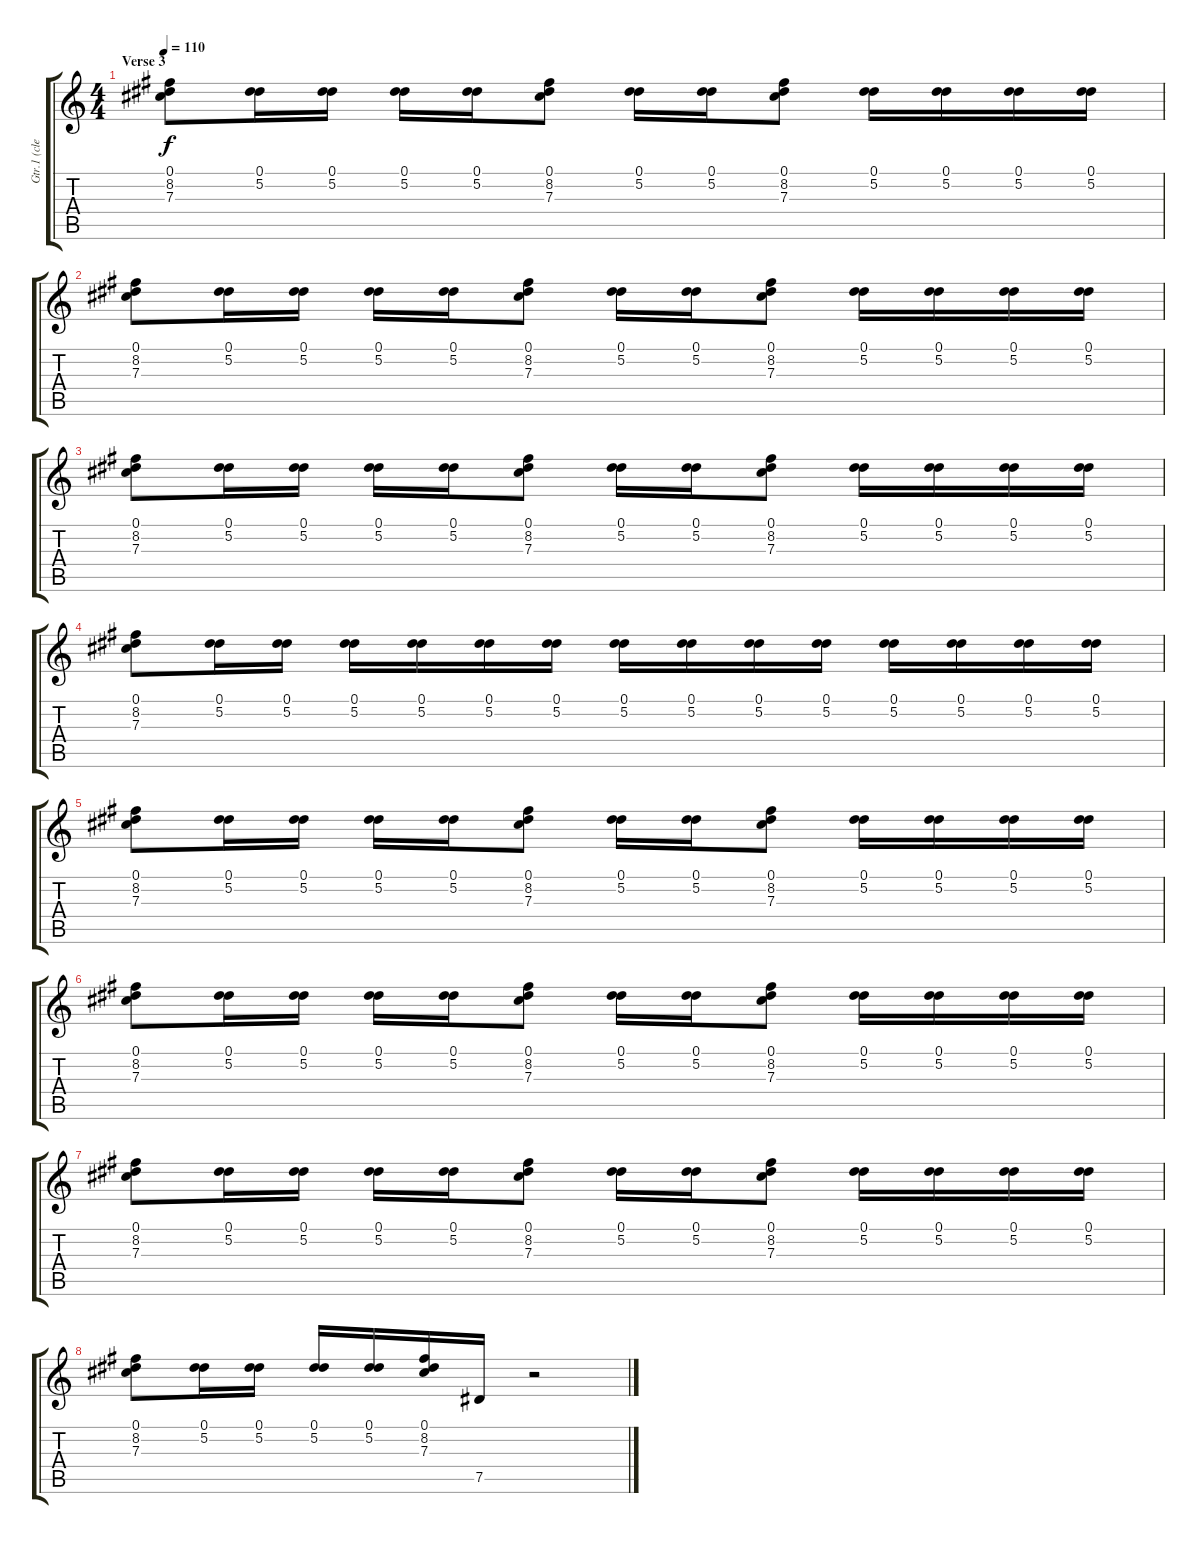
\track ("Gtr.1 (clean)" "Gtr.1 (cle") {instrument electricguitarclean}
\staff {score tabs}
\tuning (Eb4 Bb3 Gb3 Db3 Ab2 Eb2) {hide}
\ts (4 4)
\section ("" "Verse 3")
\tempo 110
\clef g2
\ks c
(0.1 8.2 7.3).8{dy f} (0.1 5.2).16 (0.1 5.2).16 (0.1 5.2).16 (0.1 5.2).16 (0.1 8.2 7.3).8 (0.1 5.2).16 (0.1 5.2).16 (0.1 8.2 7.3).8 (0.1 5.2).16 (0.1 5.2).16 (0.1 5.2).16 (0.1 5.2).16 |
(0.1 8.2 7.3).8 (0.1 5.2).16 (0.1 5.2).16 (0.1 5.2).16 (0.1 5.2).16 (0.1 8.2 7.3).8 (0.1 5.2).16 (0.1 5.2).16 (0.1 8.2 7.3).8 (0.1 5.2).16 (0.1 5.2).16 (0.1 5.2).16 (0.1 5.2).16 |
(0.1 8.2 7.3).8 (0.1 5.2).16 (0.1 5.2).16 (0.1 5.2).16 (0.1 5.2).16 (0.1 8.2 7.3).8 (0.1 5.2).16 (0.1 5.2).16 (0.1 8.2 7.3).8 (0.1 5.2).16 (0.1 5.2).16 (0.1 5.2).16 (0.1 5.2).16 |
(0.1 8.2 7.3).8 (0.1 5.2).16 (0.1 5.2).16 (0.1 5.2).16 (0.1 5.2).16 (0.1 5.2).16 (0.1 5.2).16 (0.1 5.2).16 (0.1 5.2).16 (0.1 5.2).16 (0.1 5.2).16 (0.1 5.2).16 (0.1 5.2).16 (0.1 5.2).16 (0.1 5.2).16 |
(0.1 8.2 7.3).8 (0.1 5.2).16 (0.1 5.2).16 (0.1 5.2).16 (0.1 5.2).16 (0.1 8.2 7.3).8 (0.1 5.2).16 (0.1 5.2).16 (0.1 8.2 7.3).8 (0.1 5.2).16 (0.1 5.2).16 (0.1 5.2).16 (0.1 5.2).16 |
(0.1 8.2 7.3).8 (0.1 5.2).16 (0.1 5.2).16 (0.1 5.2).16 (0.1 5.2).16 (0.1 8.2 7.3).8 (0.1 5.2).16 (0.1 5.2).16 (0.1 8.2 7.3).8 (0.1 5.2).16 (0.1 5.2).16 (0.1 5.2).16 (0.1 5.2).16 |
(0.1 8.2 7.3).8 (0.1 5.2).16 (0.1 5.2).16 (0.1 5.2).16 (0.1 5.2).16 (0.1 8.2 7.3).8 (0.1 5.2).16 (0.1 5.2).16 (0.1 8.2 7.3).8 (0.1 5.2).16 (0.1 5.2).16 (0.1 5.2).16 (0.1 5.2).16 |
(0.1 8.2 7.3).8 (0.1 5.2).16 (0.1 5.2).16 (0.1 5.2).16 (0.1 5.2).16 (0.1 8.2 7.3).16 7.5.16 r.2
